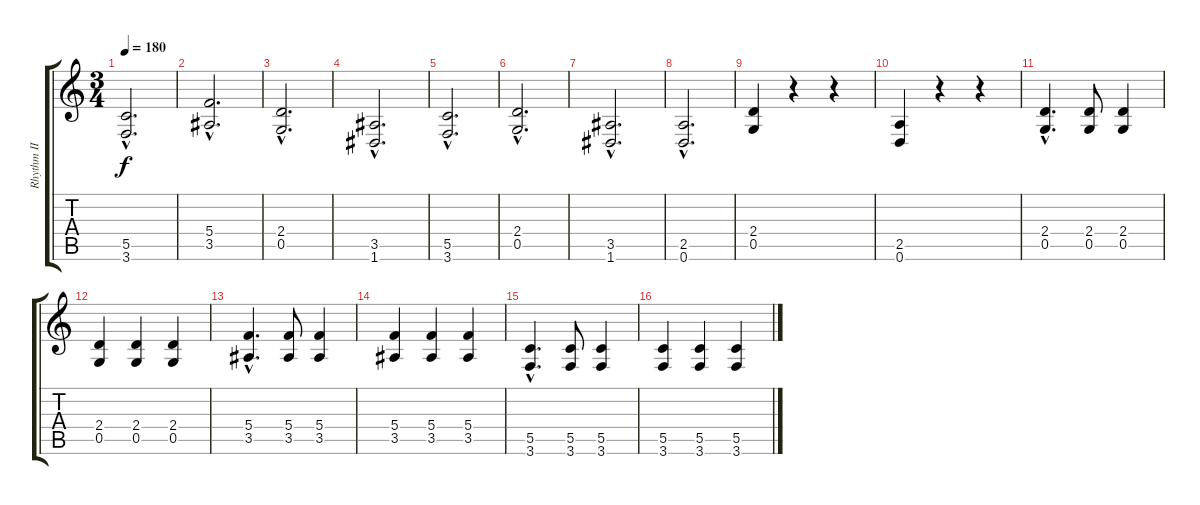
\track ("Rhythm II" "Rhythm II") {instrument distortionguitar}
\staff {score tabs}
\tuning (D4 A3 F3 C3 G2 D2) {hide}
\ts (3 4)
\tempo 180
\clef g2
\ks c
(5.5{hac} 3.6{hac}).2{d dy f} |
(5.4{hac} 3.5{hac}).2{d} |
(2.4{hac} 0.5{hac}).2{d} |
(3.5{hac} 1.6{hac}).2{d} |
(5.5{hac} 3.6{hac}).2{d} |
(2.4{hac} 0.5{hac}).2{d} |
(3.5{hac} 1.6{hac}).2{d} |
(2.5{hac} 0.6{hac}).2{d} |
(2.4 0.5).4 r.4 r.4 |
(2.5 0.6).4 r.4 r.4 |
(2.4{hac} 0.5{hac}).4{d} (2.4 0.5).8 (2.4 0.5).4 |
(2.4 0.5).4 (2.4 0.5).4 (2.4 0.5).4 |
(5.4{hac} 3.5{hac}).4{d} (5.4 3.5).8 (5.4 3.5).4 |
(5.4 3.5).4 (5.4 3.5).4 (5.4 3.5).4 |
(5.5{hac} 3.6{hac}).4{d} (5.5 3.6).8 (5.5 3.6).4 |
(5.5 3.6).4 (5.5 3.6).4 (5.5 3.6).4
